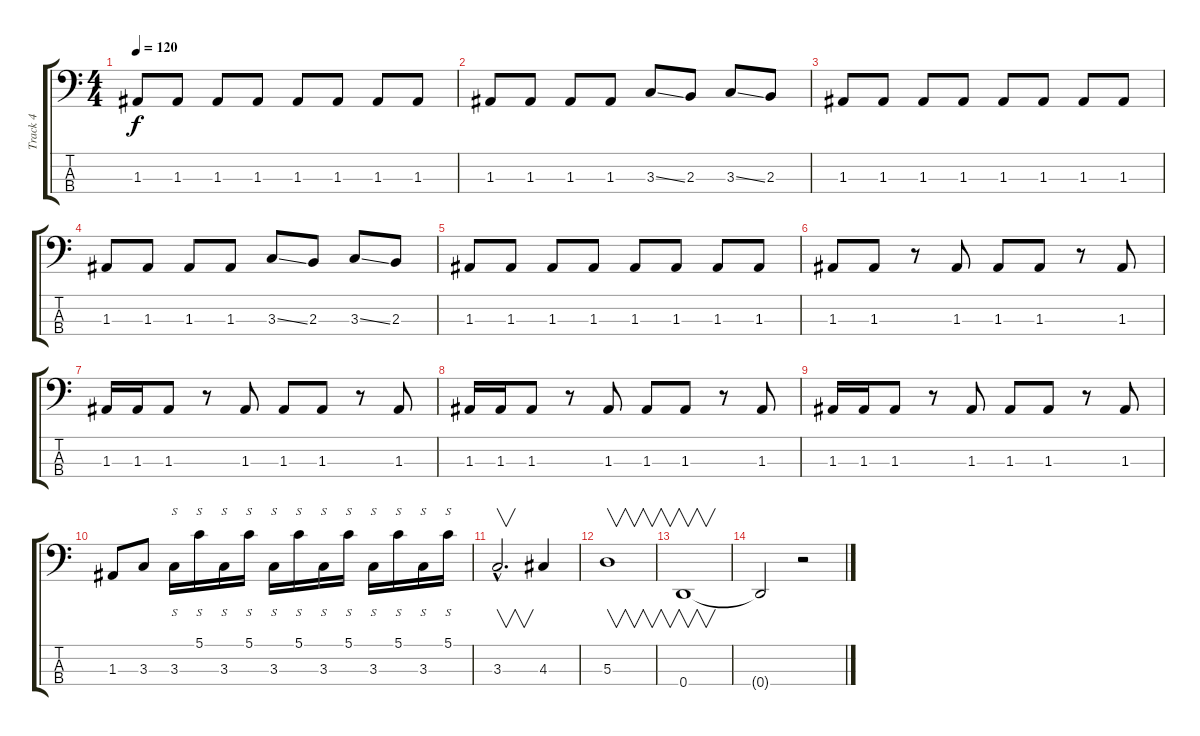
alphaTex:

\track ("Track 4" "Track 4") {instrument fretlessbass}
\staff {score tabs}
\tuning (G2 D2 A1 D1) {hide}
\ts (4 4)
\tempo 120
\clef f4
\ks c
1.3.8{dy f} 1.3.8 1.3.8 1.3.8 1.3.8 1.3.8 1.3.8 1.3.8 |
1.3.8 1.3.8 1.3.8 1.3.8 3.3{ss}.8 2.3.8 3.3{ss}.8 2.3.8 |
1.3.8 1.3.8 1.3.8 1.3.8 1.3.8 1.3.8 1.3.8 1.3.8 |
1.3.8 1.3.8 1.3.8 1.3.8 3.3{ss}.8 2.3.8 3.3{ss}.8 2.3.8 |
1.3.8 1.3.8 1.3.8 1.3.8 1.3.8 1.3.8 1.3.8 1.3.8 |
1.3.8 1.3.8 r.8 1.3.8 1.3.8 1.3.8 r.8 1.3.8 |
1.3.16 1.3.16 1.3.8 r.8 1.3.8 1.3.8 1.3.8 r.8 1.3.8 |
1.3.16 1.3.16 1.3.8 r.8 1.3.8 1.3.8 1.3.8 r.8 1.3.8 |
1.3.16 1.3.16 1.3.8 r.8 1.3.8 1.3.8 1.3.8 r.8 1.3.8 |
1.3.8 3.3.8 3.3.16{s} 5.1.16{s} 3.3.16{s} 5.1.16{s} 3.3.16{s} 5.1.16{s} 3.3.16{s} 5.1.16{s} 3.3.16{s} 5.1.16{s} 3.3.16{s} 5.1.16{s} |
3.3{hac}.2{v d} 4.3.4 |
5.3.1{v} |
0.4.1{v} |
0.4{t}.2 r.2
